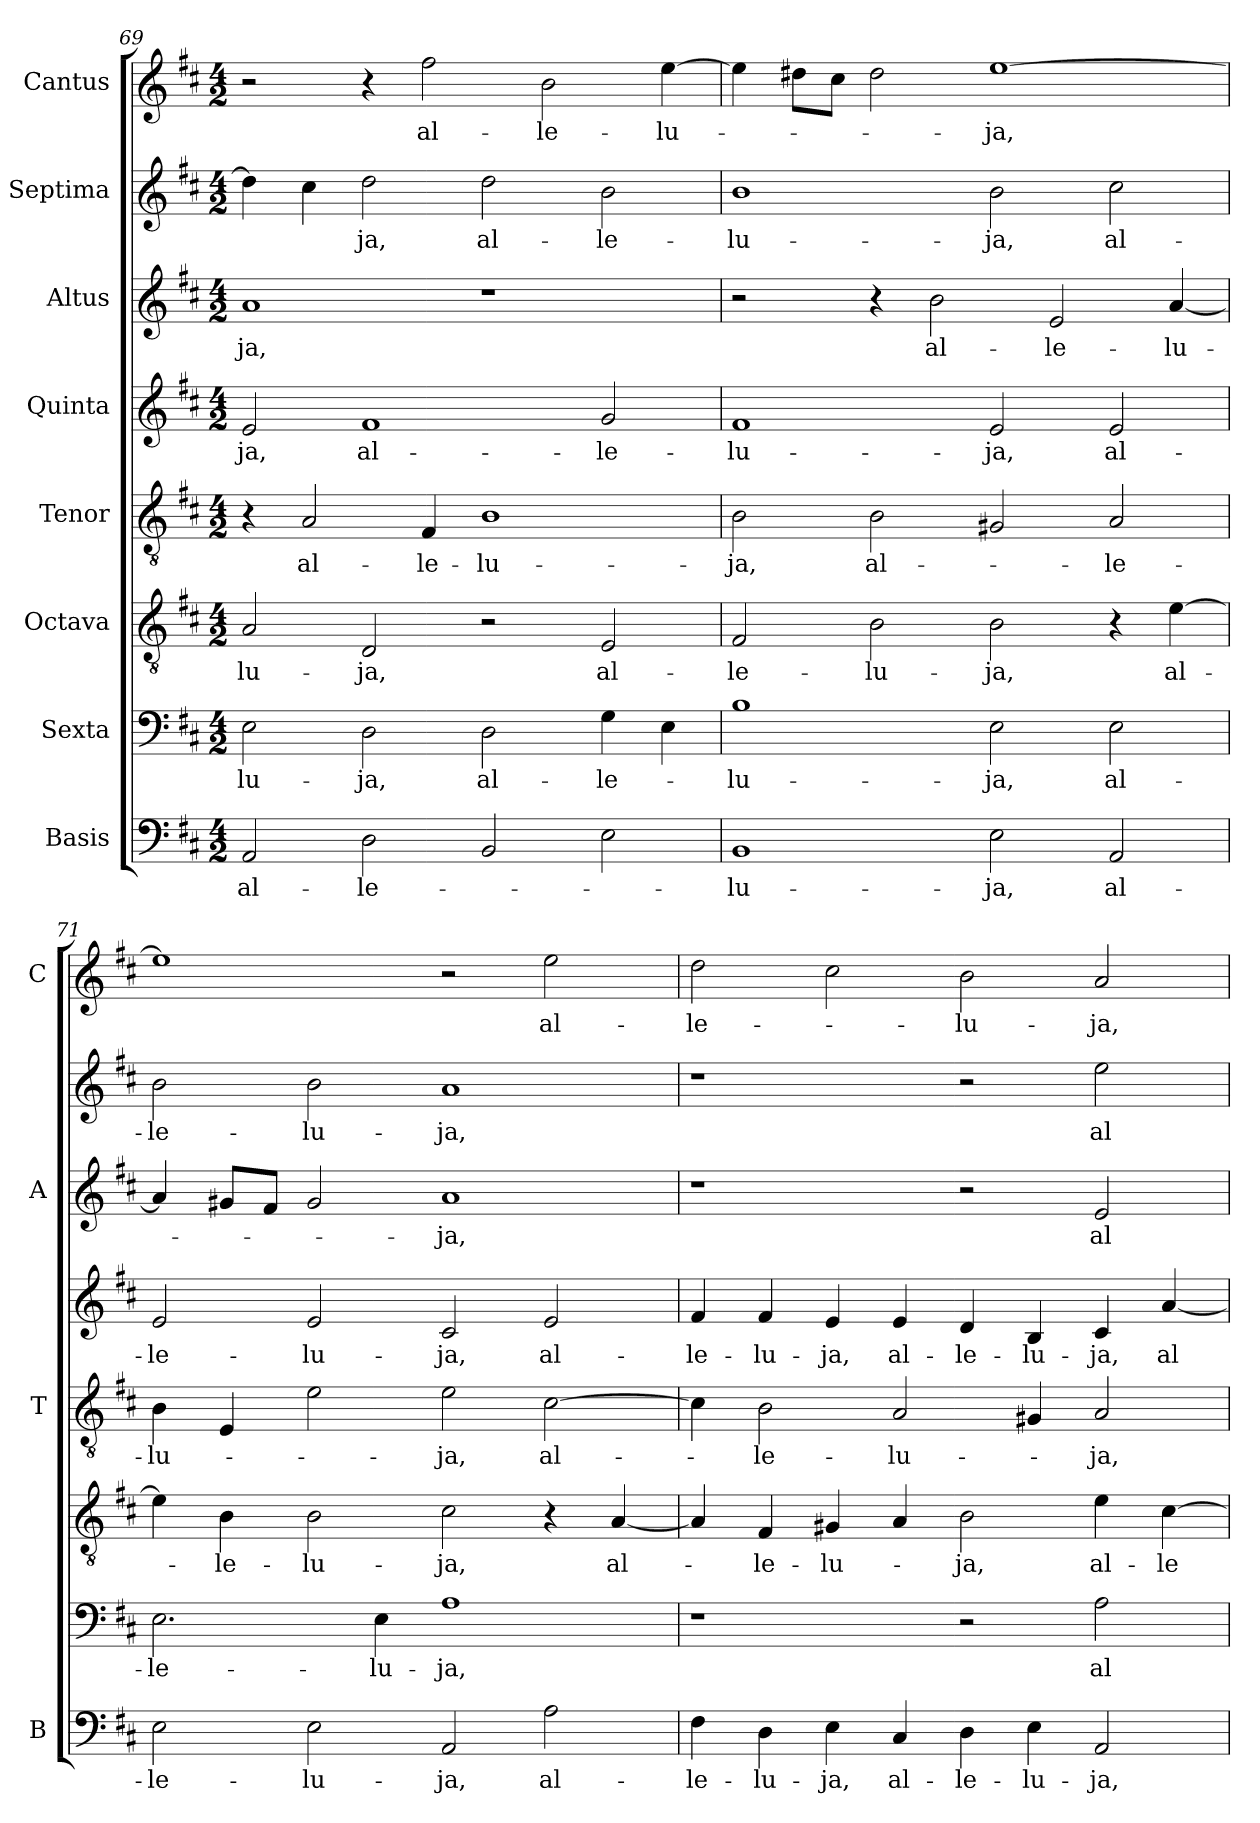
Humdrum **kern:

**kern	**text	**kern	**text	**kern	**text	**kern	**text	**kern	**text	**kern	**text	**kern	**text	**kern	**text
*part8	*part8	*part7	*part7	*part6	*part6	*part5	*part5	*part4	*part4	*part3	*part3	*part2	*part2	*part1	*part1
*staff8	*staff8	*staff7	*staff7	*staff6	*staff6	*staff5	*staff5	*staff4	*staff4	*staff3	*staff3	*staff2	*staff2	*staff1	*staff1
*I"Basis	*	*I"Sexta	*	*I"Octava	*	*I"Tenor	*	*I"Quinta	*	*I"Altus	*	*I"Septima	*	*I"Cantus	*
*I'B	*	*	*	*	*	*I'T	*	*	*	*I'A	*	*	*	*I'C	*
!!LO:LB:g=z
*clefF4	*	*clefF4	*	*clefGv2	*	*clefGv2	*	*clefG2	*	*clefG2	*	*clefG2	*	*clefG2	*
*k[f#c#]	*	*k[f#c#]	*	*k[f#c#]	*	*k[f#c#]	*	*k[f#c#]	*	*k[f#c#]	*	*k[f#c#]	*	*k[f#c#]	*
*D:	*	*D:	*	*D:	*	*D:	*	*D:	*	*D:	*	*D:	*	*D:	*
*M4/2	*	*M4/2	*	*M4/2	*	*M4/2	*	*M4/2	*	*M4/2	*	*M4/2	*	*M4/2	*
=69	=69	=69	=69	=69	=69	=69	=69	=69	=69	=69	=69	=69	=69	=69	=69
!	!LO:LY:b	!	!LO:LY:b	!	!LO:LY:b	!	!	!	!LO:LY:b	!	!LO:LY:b	!	!	!	!
2AA/	al-	2E\	-lu-	2A/	-lu-	4r	.	2e/	-ja,	1a	-ja,	4dd\]	.	2r	.
!	!	!	!	!	!	!	!LO:LY:b	!	!	!	!	!	!	!	!
.	.	.	.	.	.	2A/	al-	.	.	.	.	4cc#\	.	.	.
!	!LO:LY:b	!	!LO:LY:b	!	!LO:LY:b	!	!	!	!LO:LY:b	!	!	!	!LO:LY:b	!	!
2D\	-le-	2D\	-ja,	2D/	-ja,	.	.	1f#	al-	.	.	2dd\	-ja,	4r	.
!	!	!	!	!	!	!	!LO:LY:b	!	!	!	!	!	!	!	!LO:LY:b
.	.	.	.	.	.	4F#/	-le-	.	.	.	.	.	.	2ff#\	al-
!	!	!	!LO:LY:b	!	!	!	!LO:LY:b	!	!	!	!	!	!LO:LY:b	!	!
2BB/	.	2D\	al-	2r	.	1B	-lu-	.	.	1r	.	2dd\	al-	.	.
!	!	!	!	!	!	!	!	!	!	!	!	!	!	!	!LO:LY:b
.	.	.	.	.	.	.	.	.	.	.	.	.	.	2b\	-le-
!	!	!	!LO:LY:b	!	!LO:LY:b	!	!	!	!LO:LY:b	!	!	!	!LO:LY:b	!	!
2E\	.	4G\	-le-	2E/	al-	.	.	2g/	-le-	.	.	2b\	-le-	.	.
!	!	!	!	!	!	!	!	!	!	!	!	!	!	!	!LO:LY:b
.	.	4E\	.	.	.	.	.	.	.	.	.	.	.	[4ee\	-lu-
=70	=70	=70	=70	=70	=70	=70	=70	=70	=70	=70	=70	=70	=70	=70	=70
!	!LO:LY:b	!	!LO:LY:b	!	!LO:LY:b	!	!LO:LY:b	!	!LO:LY:b	!	!	!	!LO:LY:b	!	!
1BB	-lu-	1B	-lu-	2F#/	-le-	2B\	-ja,	1f#	-lu-	2r	.	1b	-lu-	4ee\]	.
.	.	.	.	.	.	.	.	.	.	.	.	.	.	8dd#X\L	.
.	.	.	.	.	.	.	.	.	.	.	.	.	.	8cc#\J	.
!	!	!	!	!	!LO:LY:b	!	!LO:LY:b	!	!	!	!	!	!	!	!
.	.	.	.	2B\	-lu-	2B\	al-	.	.	4r	.	.	.	2dd#\	.
!	!	!	!	!	!	!	!	!	!	!	!LO:LY:b	!	!	!	!
.	.	.	.	.	.	.	.	.	.	2b\	al-	.	.	.	.
!	!LO:LY:b	!	!LO:LY:b	!	!LO:LY:b	!	!	!	!LO:LY:b	!	!	!	!LO:LY:b	!	!LO:LY:b
2E\	-ja,	2E\	-ja,	2B\	-ja,	2G#X/	.	2e/	-ja,	.	.	2b\	-ja,	[1ee	-ja,
!	!	!	!	!	!	!	!	!	!	!	!LO:LY:b	!	!	!	!
.	.	.	.	.	.	.	.	.	.	2e/	-le-	.	.	.	.
!	!LO:LY:b	!	!LO:LY:b	!	!	!	!LO:LY:b	!	!LO:LY:b	!	!	!	!LO:LY:b	!	!
2AA/	al-	2E\	al-	4r	.	2A/	-le-	2e/	al-	.	.	2cc#\	al-	.	.
!	!	!	!	!	!LO:LY:b	!	!	!	!	!	!LO:LY:b	!	!	!	!
.	.	.	.	[4e\	al-	.	.	.	.	[4a/	-lu-	.	.	.	.
=71	=71	=71	=71	=71	=71	=71	=71	=71	=71	=71	=71	=71	=71	=71	=71
!	!LO:LY:b	!	!LO:LY:b	!	!	!	!LO:LY:b	!	!LO:LY:b	!	!	!	!LO:LY:b	!	!
2E\	-le-	2.E\	-le-	4e\]	.	4B\	-lu-	2e/	-le-	4a/]	.	2b\	-le-	1ee]	.
!	!	!	!	!	!LO:LY:b	!	!	!	!	!	!	!	!	!	!
.	.	.	.	4B\	-le-	4E/	.	.	.	8g#X/L	.	.	.	.	.
.	.	.	.	.	.	.	.	.	.	8f#/J	.	.	.	.	.
!	!LO:LY:b	!	!	!	!LO:LY:b	!	!	!	!LO:LY:b	!	!	!	!LO:LY:b	!	!
2E\	-lu-	.	.	2B\	-lu-	2e\	.	2e/	-lu-	2g#/	.	2b\	-lu-	.	.
!	!	!	!LO:LY:b	!	!	!	!	!	!	!	!	!	!	!	!
.	.	4E\	-lu-	.	.	.	.	.	.	.	.	.	.	.	.
!	!LO:LY:b	!	!LO:LY:b	!	!LO:LY:b	!	!LO:LY:b	!	!LO:LY:b	!	!LO:LY:b	!	!LO:LY:b	!	!
2AA/	-ja,	1A	-ja,	2c#\	-ja,	2e\	-ja,	2c#/	-ja,	1a	-ja,	1a	-ja,	2r	.
!	!LO:LY:b	!	!	!	!	!	!LO:LY:b	!	!LO:LY:b	!	!	!	!	!	!LO:LY:b
2A\	al-	.	.	4r	.	[2c#\	al-	2e/	al-	.	.	.	.	2ee\	al-
!	!	!	!	!	!LO:LY:b	!	!	!	!	!	!	!	!	!	!
.	.	.	.	[4A/	al-	.	.	.	.	.	.	.	.	.	.
=72	=72	=72	=72	=72	=72	=72	=72	=72	=72	=72	=72	=72	=72	=72	=72
!	!LO:LY:b	!	!	!	!	!	!	!	!LO:LY:b	!	!	!	!	!	!LO:LY:b
4F#\	-le-	1r	.	4A/]	.	4c#\]	.	4f#/	-le-	1r	.	1r	.	2dd\	-le-
!	!LO:LY:b	!	!	!	!LO:LY:b	!	!LO:LY:b	!	!LO:LY:b	!	!	!	!	!	!
4D\	-lu-	.	.	4F#/	-le-	2B\	-le-	4f#/	-lu-	.	.	.	.	.	.
!	!LO:LY:b	!	!	!	!LO:LY:b	!	!	!	!LO:LY:b	!	!	!	!	!	!
4E\	-ja,	.	.	4G#X/	-lu-	.	.	4e/	-ja,	.	.	.	.	2cc#\	.
!	!LO:LY:b	!	!	!	!	!	!LO:LY:b	!	!LO:LY:b	!	!	!	!	!	!
4C#/	al-	.	.	4A/	.	2A/	-lu-	4e/	al-	.	.	.	.	.	.
!	!LO:LY:b	!	!	!	!LO:LY:b	!	!	!	!LO:LY:b	!	!	!	!	!	!LO:LY:b
4D\	-le-	2r	.	2B\	-ja,	.	.	4d/	-le-	2r	.	2r	.	2b\	-lu-
!	!LO:LY:b	!	!	!	!	!	!	!	!LO:LY:b	!	!	!	!	!	!
4E\	-lu-	.	.	.	.	4G#X/	.	4B/	-lu-	.	.	.	.	.	.
!	!LO:LY:b	!	!LO:LY:b	!	!LO:LY:b	!	!LO:LY:b	!	!LO:LY:b	!	!LO:LY:b	!	!LO:LY:b	!	!LO:LY:b
2AA/	-ja,	2A\	al-	4e\	al-	2A/	-ja,	4c#/	-ja,	2e/	al-	2ee\	al-	2a/	-ja,
!	!	!	!	!	!LO:LY:b	!	!	!	!LO:LY:b	!	!	!	!	!	!
.	.	.	.	[4c#\	-le-	.	.	[4a/	al-	.	.	.	.	.	.
=	=	=	=	=	=	=	=	=	=	=	=	=	=	=	=
*-	*-	*-	*-	*-	*-	*-	*-	*-	*-	*-	*-	*-	*-	*-	*-
